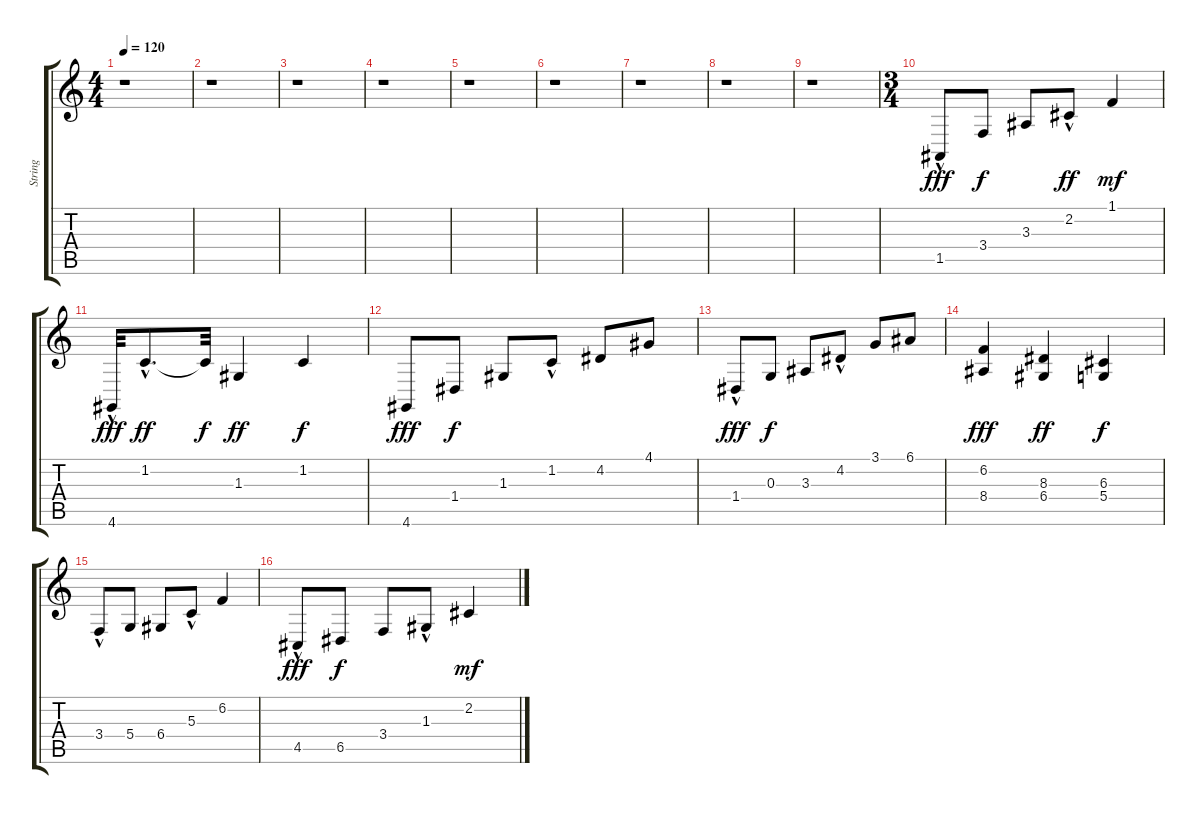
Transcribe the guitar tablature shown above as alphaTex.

\track ("String" "String") {instrument harpsichord}
\staff {score tabs}
\tuning (E4 B3 G3 D3 A2 E2) {hide}
\ts (4 4)
\tempo 120
\clef g2
\ks c
r.1{dy fff instrument harpsichord} |
r.1 |
r.1 |
r.1 |
r.1 |
r.1 |
r.1 |
r.1 |
r.1 |
\ts (3 4)
1.5{hac}.8 3.4.8{dy f} 3.3.8 2.2{hac}.8{dy ff} 1.1.4{dy mf} |
4.6{hac}.32{dy fff} 1.2{hac}.8{d dy ff} 1.2{t}.32{dy f} 1.3.4{dy ff} 1.2.4{dy f} |
4.6.8{dy fff} 1.4.8{dy f} 1.3.8 1.2{hac}.8 4.2.8 4.1.8 |
1.4{hac}.8{dy fff} 0.3.8{dy f} 3.3.8 4.2{hac}.8 3.1.8 6.1.8 |
(6.2 8.4).4{dy fff} (8.3 6.4).4{dy ff} (6.3 5.4).4{dy f} |
3.4{hac}.8 5.4.8 6.4.8 5.3{hac}.8 6.2.4 |
4.5{hac}.8{dy fff} 6.5.8{dy f} 3.4.8 1.3{hac}.8 2.2.4{dy mf}
